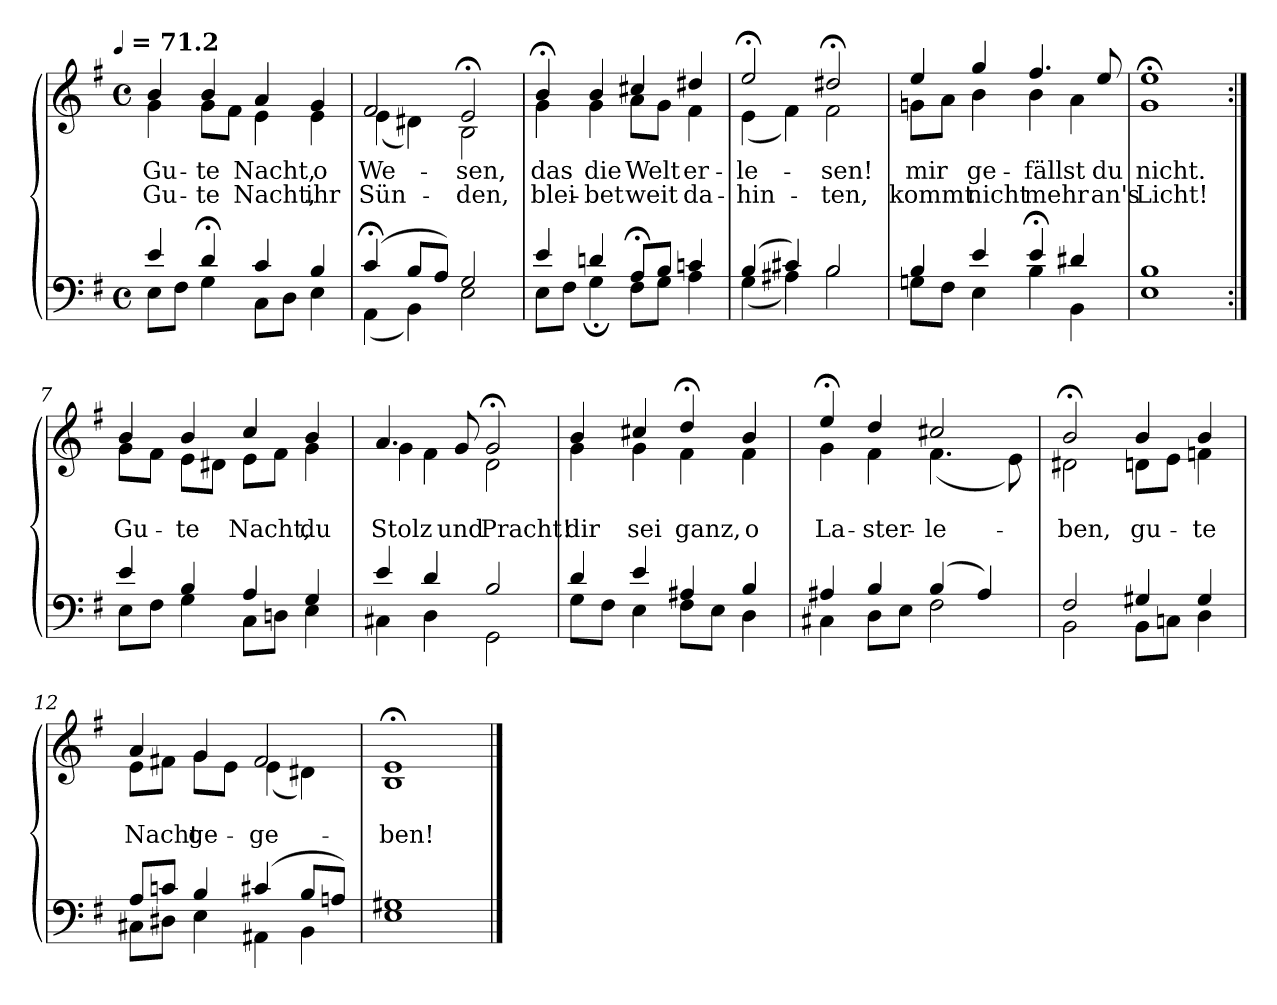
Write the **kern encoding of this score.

**kern	**kern	**text	**text	**dynam
*part1	*part1	*part1	*part1	*part1
*staff2	*staff1	*staff1	*staff1	*staff1/2
*clefF4	*clefG2	*	*	*
*k[f#]	*k[f#]	*	*	*
!!LO:TX:omd:t=[quarter] = 71.2
*M4/4	*M4/4	*	*	*
*met(c)	*met(c)	*	*	*
*MM71	*MM71	*	*	*
=1	=1	=1	=1	=1
*^	*^	*	*	*
4e	8EL	4b	4g	Gu-	Gu-	.
.	8F#J	.	.	.	.	.
4d;<	4G	4b	8gL	-te	-te	.
.	.	.	8f#J	.	.	.
4c	8CL	4a	4e	Nacht,	Nacht,	♩ = 73.4
.	8DJ	.	.	.	.	.
4B	4E	4g	4e	o	ihr	.
=2	=2	=2	=2	=2	=2	=2
(4c;<	(4AA	2f#	(4e	We-	Sün-	.
8BL	4BB)	.	4d#X)	.	.	.
8AJ)	.	.	.	.	.	.
2G	2E	2e;<	2B	-sen,	-den,	.
=3	=3	=3	=3	=3	=3	=3
4e	8EL	4b;<	4g	das	blei-	.
.	8F#J	.	.	.	.	.
4dn	4G;	4b	4g	die	-bet	.
8A;<L	8F#L	4cc#X	8aL	Welt	weit	.
8BJ	8GJ	.	8gJ	.	.	.
4cn	4A	4dd#X	4f#	er-	da-	.
!!LO:LB:g=z	!!
=4	=4	=4	=4	=4	=4	=4
(4B	(4G	2ee;<	(4e	-le-	-hin-	.
4c#X)	4A#X)	.	4f#)	.	.	.
2B	2B	2dd#X;<	2f#	-sen!	-ten,	.
=5	=5	=5	=5	=5	=5	=5
4B	8GnL	4ee	8gnL	mir	kommt	.
.	8F#J	.	8aJ	.	.	.
4e	4E	4gg	4b	ge-	nicht	.
4e;<	4B	4.ff#	4b	-fällst	mehr	.
4d#X	4BB	.	4a	.	.	.
.	.	8ee	.	du	an's	.
=6	=6	=6	=6	=6	=6	=6
1B	1E	1ee;<	1g	nicht.	Licht!	.
=7:|!	=7:|!	=7:|!	=7:|!	=7:|!	=7:|!	=7:|!
4e	8EL	4b	8gL	.	Gu-	.
.	8F#J	.	8f#J	.	.	.
4B	4G	4b	8eL	.	-te	.
.	.	.	8d#XJ	.	.	.
4A	8CL	4cc	8eL	.	Nacht,	♩ = 71
.	8DnJ	.	8f#J	.	.	.
4G	4E	4b	4g	.	du	.
=8	=8	=8	=8	=8	=8	=8
4e	4C#X	4.a	4g	.	Stolz	.
4d	4D	.	4f#	.	.	.
.	.	8g	.	.	und	.
2B	2GG	2g;<	2d	.	Pracht!	.
!!LO:LB:g=z	!!
=9	=9	=9	=9	=9	=9	=9
4d	8GL	4b	4g	.	dir	.
.	8F#J	.	.	.	.	.
4e	4E	4cc#X	4g	.	sei	.
4A#X	8F#L	4dd;<	4f#	.	ganz,	.
.	8EJ	.	.	.	.	.
4B	4D	4b	4f#	.	o	.
=10	=10	=10	=10	=10	=10	=10
4A#X	4C#X	4ee;<	4g	.	La-	.
4B	8DL	4dd	4f#	.	-ster-	.
.	8EJ	.	.	.	.	.
(4B	2F#	2cc#X	(4.f#	.	-le-	♩ = 70
4A#)	.	.	.	.	.	.
.	.	.	8e)	.	.	.
=11	=11	=11	=11	=11	=11	=11
2F#	2BB	2b;<	2d#X	.	-ben,	.
4G#X	8BBL	4b	8dnL	.	gu-	.
.	8CnJ	.	8eJ	.	.	.
4G#	4D	4b	4fn	.	-te	♩ = 68
=12	=12	=12	=12	=12	=12	=12
*	*	*MM65	*	*	*	*
8AL	8C#XL	4a	8eL	.	Nacht	.
8cnJ	8D#XJ	.	8f#XJ	.	.	.
4B	4E	4g	8gL	.	ge-	.
.	.	.	8eJ	.	.	.
(4c#X	4AA#X	2f#	(4e	.	-ge-	♩ = 59
8BL	4BB	.	4d#X)	.	.	.
8AnJ)	.	.	.	.	.	.
=13	=13	=13	=13	=13	=13	=13
1G#X	1E	1e;<	1B	.	-ben!	.
*v	*v	*	*	*	*	*
*	*v	*v	*	*	*
==	==	==	==	==
*-	*-	*-	*-	*-
